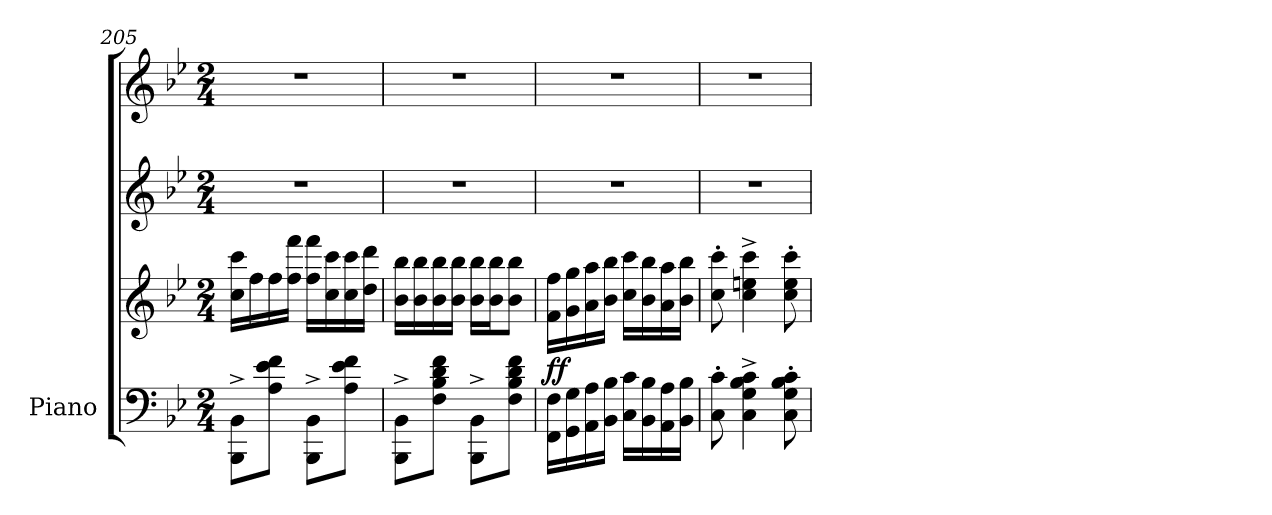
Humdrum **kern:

**kern	**kern	**kern	**kern	**dynam
*part1	*part1	*part1	*part1	*part1
*staff4	*staff3	*staff2	*staff1	*staff1/2/3/4
*I"Piano	*	*	*	*
*I'Pno.	*	*	*	*
*clefF4	*clefG2	*clefG2	*clefG2	*
*k[b-e-]	*k[b-e-]	*k[b-e-]	*k[b-e-]	*
*M2/4	*M2/4	*M2/4	*M2/4	*
=205	=205	=205	=205	=205
8BBB-\^ 8BB-\^L	16cc\ 16ccc\LL	2r	2r	.
.	16ff\	.	.	.
8A\ 8e-\ 8f\J	16ff\	.	.	.
.	16ff\ 16fff\JJ	.	.	.
8BBB-\^ 8BB-\^L	16ff\ 16fff\LL	.	.	.
.	16cc\ 16ccc\	.	.	.
8A\ 8e-\ 8f\J	16cc\ 16ccc\	.	.	.
.	16dd\ 16ddd\JJ	.	.	.
!!LO:LB:g=z
=206	=206	=206	=206	=206
8BBB-\^ 8BB-\^L	16b-\ 16bb-\LL	2r	2r	.
.	16b-\ 16bb-\	.	.	.
8F\ 8B-\ 8d\ 8f\J	16b-\ 16bb-\	.	.	.
.	16b-\ 16bb-\JJ	.	.	.
8BBB-\^ 8BB-\^L	16b-\ 16bb-\LL	.	.	.
.	16b-\ 16bb-\J	.	.	.
8F\ 8B-\ 8d\ 8f\J	8b-\ 8bb-\J	.	.	.
=207	=207	=207	=207	=207
!	!	!	!	!LO:DY:b=3
16FF\ 16F\LL	16f\ 16ff\LL	2r	2r	ff
16GG\ 16G\	16g\ 16gg\	.	.	.
16AA\ 16A\	16a\ 16aa\	.	.	.
16BB-\ 16B-\JJ	16b-\ 16bb-\JJ	.	.	.
16C\ 16c\LL	16cc\ 16ccc\LL	.	.	.
16BB-\ 16B-\	16b-\ 16bb-\	.	.	.
16AA\ 16A\	16a\ 16aa\	.	.	.
16BB-\ 16B-\JJ	16b-\ 16bb-\JJ	.	.	.
=208	=208	=208	=208	=208
8C\' 8c\'	8cc\' 8ccc\'	2r	2r	.
4C\^ 4G\^ 4B-\^ 4c\^	4cc\^ 4een\^ 4ccc\^	.	.	.
8C\' 8G\' 8B-\' 8c\'	8cc\' 8ee\' 8ccc\'	.	.	.
=	=	=	=	=
*-	*-	*-	*-	*-
